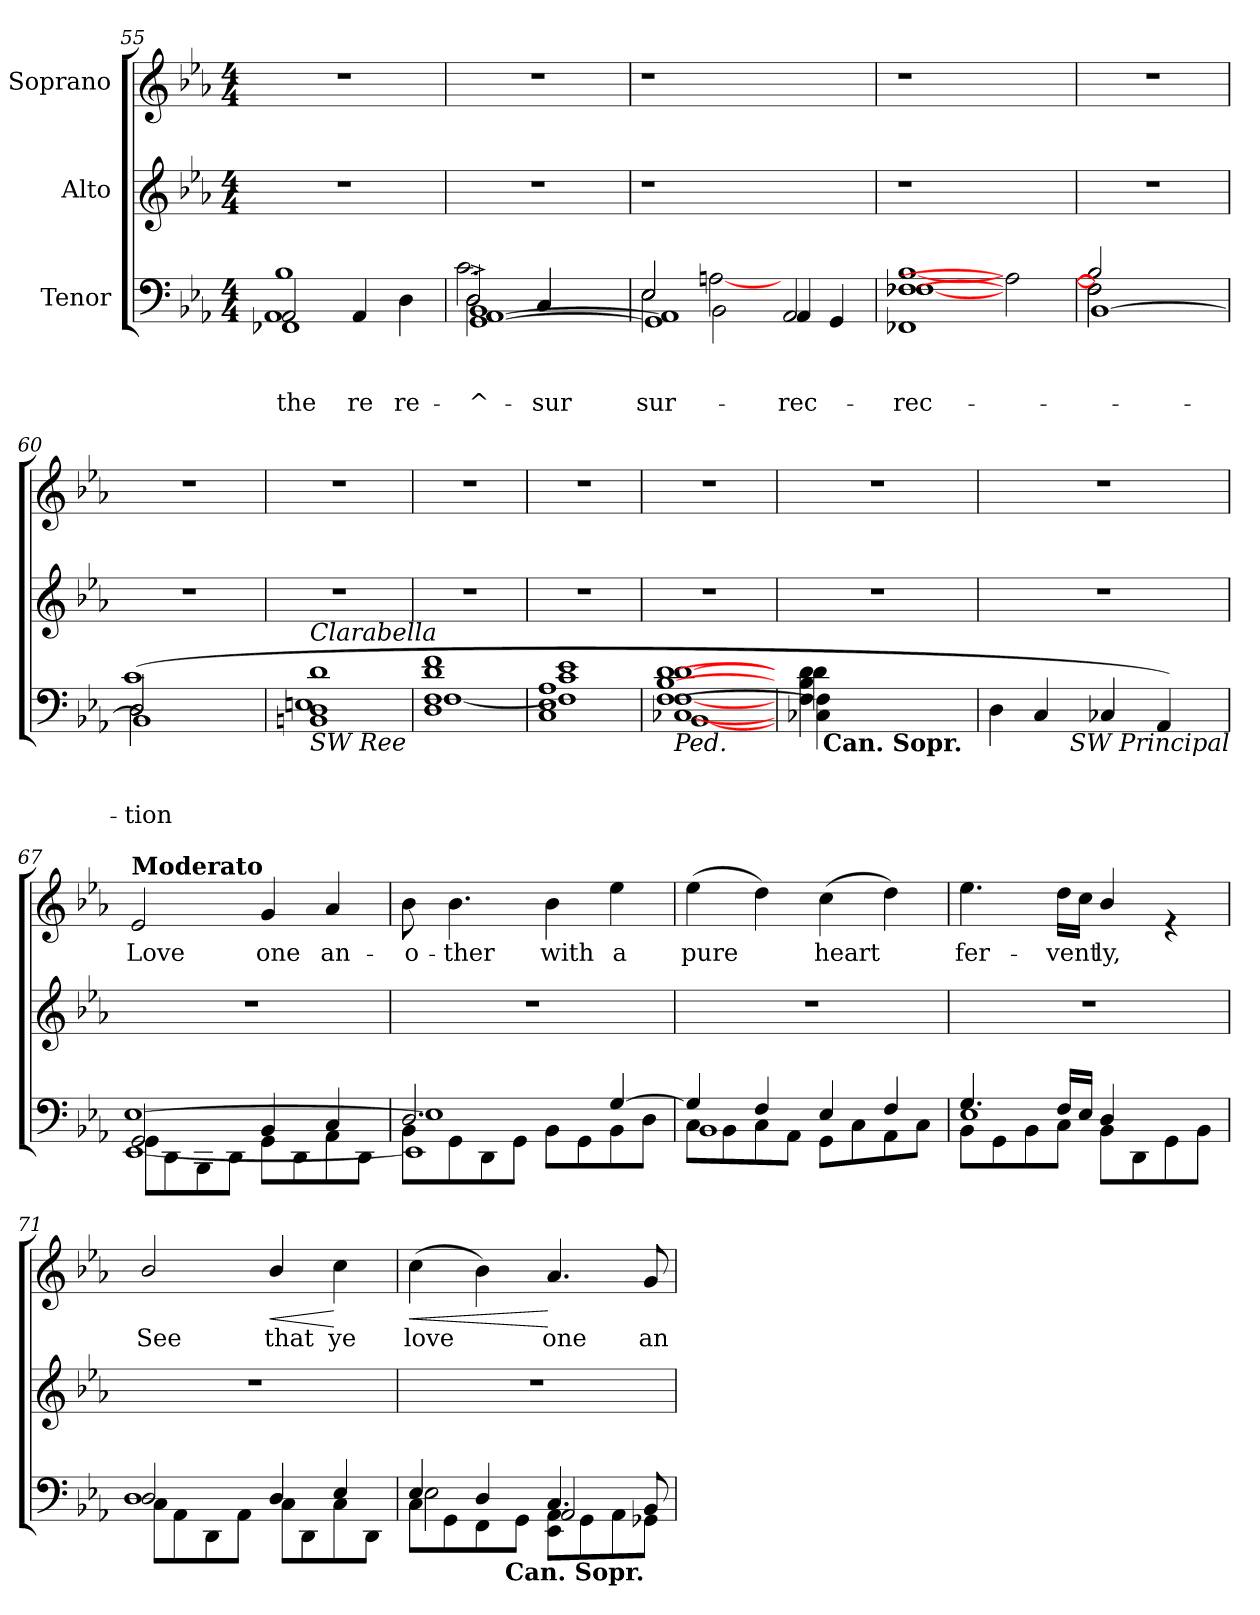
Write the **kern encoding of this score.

**kern	**text	**text	**text	**kern	**kern	**text	**dynam
*part3	*part3	*part3	*part3	*part2	*part1	*part1	*part1
*staff3	*staff3	*staff3	*staff3	*staff2	*staff1	*staff1	*staff1
*I"Tenor	*	*	*	*I"Alto	*I"Soprano	*	*
*clefF4	*	*	*	*clefG2	*clefG2	*	*
*k[b-e-a-]	*	*	*	*k[b-e-a-]	*k[b-e-a-]	*	*
*E-:	*	*	*	*E-:	*E-:	*	*
*M4/4	*	*	*	*M4/4	*M4/4	*	*
=55	=55	=55	=55	=55	=55	=55	=55
!	!	!	!LO:LY:b	!	!	!	!
*^	*	*	*	*	*	*	*
*	*^	*	*	*	*	*	*	*
*	*	*^	*	*	*	*	*	*	*
2AA-/	1AA-	1FF-X	1B-	.	.	the	1r	1r	.	.
!	!	!	!	!	!	!LO:LY:b	!	!	!	!
4AA-/	.	.	.	.	.	re	.	.	.	.
!	!	!	!	!	!	!LO:LY:b	!	!	!	!
4D\	.	.	.	.	.	re-	.	.	.	.
=56	=56	=56	=56	=56	=56	=56	=56	=56	=56	=56
!	!	!	!	!	!	!LO:LY:b	!	!	!	!
2D\	2D/	[>1GG^< [>1AA-^< 1BB-^<	2.c\	.	.	-^-	1r	1r	.	.
!	!	!	!	!	!	!LO:LY:b	!	!	!	!
4C/	4C/	.	.	.	.	-sur	.	.	.	.
4ryy	4ryy	.	4ryy	.	.	.	.	.	.	.
=57	=57	=57	=57	=57	=57	=57	=57	=57	=57	=57
!	!	!	!	!	!	!LO:LY:b	!	!	!	!
*	*	*v	*v	*	*	*	*	*	*	*
2E-\	2E-/	1GG] 1AA-]	.	.	sur-	1r	1r	.	.
2BB-\	[2An	.	.	.	.	.	.	.	.
!	!	!	!	!	!LO:LY:b	!	!	!	!
2AA-/	2ryy	4AA-/	.	.	-rec-	2ryy	2ryy	.	.
.	.	4GG/	.	.	.	.	.	.	.
=58	=58	=58	=58	=58	=58	=58	=58	=58	=58
!	!	!	!	!	!LO:LY:b	!	!	!	!
*	*	*^	*	*	*	*	*	*	*
[>1F-X	[>1F-X	1FF-X	[<1B-	.	.	-rec-	1r	1r	.	.
2ryy	2A]	2ryy	2ryy	.	.	.	2ryy	2ryy	.	.
=59	=59	=59	=59	=59	=59	=59	=59	=59	=59	=59
2F-\]	2F-\]	[<1BB-	2B-/]	.	.	.	1r	1r	.	.
2ryy	2ryy	.	2ryy	.	.	.	.	.	.	.
!!LO:LB:g=z
=60	=60	=60	=60	=60	=60	=60	=60	=60	=60	=60
!	!	!	!	!	!	!LO:LY:b	!	!	!	!
(>2D\	2D/	1BB-]	1c	.	.	-tion	1r	1r	.	.
2ryy	2ryy	.	.	.	.	.	.	.	.	.
!!LO:LB:g=z
=61	=61	=61	=61	=61	=61	=61	=61	=61	=61	=61
!LO:TX:a:i:t=Clarabella	!	!	!	!	!	!	!	!	!	!
!LO:TX:b:i:t=SW Ree	!	!	!	!	!	!	!	!	!	!
1D	1BBn	1d	1En	.	.	.	1r	1r	.	.
=62	=62	=62	=62	=62	=62	=62	=62	=62	=62	=62
1F	1D	1d 1f	[>1F	.	.	.	1r	1r	.	.
=63	=63	=63	=63	=63	=63	=63	=63	=63	=63	=63
1A-	1C 1E-	1c 1e-	1F]	.	.	.	1r	1r	.	.
=64	=64	=64	=64	=64	=64	=64	=64	=64	=64	=64
!LO:TX:b:i:t=Ped.	!	!	!	!	!	!	!	!	!	!
[>1d	[>1C-X [>1F	[>1F [>1B- [>1d	[1BB-	.	.	.	1r	1r	.	.
=65	=65	=65	=65	=65	=65	=65	=65	=65	=65	=65
48ryy	4d\	4C-\ 4F\]	4F\ 4B-\ 4d\	.	.	.	1r	1r	.	.
!LO:TX:b:B:t=Can. Sopr.	!	!	!	!	!	!	!	!	!	!
2.ryy	.	.	.	.	.	.	.	.	.	.
.	2.ryy	2.ryy	2.ryy	.	.	.	.	.	.	.
48%11ryy	.	.	.	.	.	.	.	.	.	.
*v	*v	*v	*v	*	*	*	*	*	*	*
=66	=66	=66	=66	=66	=66	=66	=66
!LO:TX:b:Bi:t=rit.	!	!	!	!	!	!	!
*^	*	*	*	*	*	*	*
4D\	3ryy	.	.	.	1r	1r	.	.
4C/	.	.	.	.	.	.	.	.
.	48.ryy	.	.	.	.	.	.	.
!	!LO:TX:b:i:t=SW Principal	!	!	!	!	!	!	!
.	3ryy	.	.	.	.	.	.	.
4C-X/	.	.	.	.	.	.	.	.
.	6ryy	.	.	.	.	.	.	.
4AA-/)	.	.	.	.	.	.	.	.
.	12ryy	.	.	.	.	.	.	.
.	24ryy	.	.	.	.	.	.	.
.	96ryy	.	.	.	.	.	.	.
=67	=67	=67	=67	=67	=67	=67	=67	=67
*^	*^	*	*	*	*	*	*	*
!	!	!	!	!	!	!	!	!LO:TX:a:B:t=Moderato	!	!
!	!	!	!	!	!	!	!	!	!LO:LY:b	!
2GG/	8GG\L	[>1E-	[>1EE-	.	.	.	1r	2e-/	Love	.
.	8DD\	.	.	.	.	.	.	.	.	.
.	8BBB-\	.	.	.	.	.	.	.	.	.
.	8DD\J	.	.	.	.	.	.	.	.	.
!	!	!	!	!	!	!	!	!	!LO:LY:b	!
4BB-/	8GG\L	.	.	.	.	.	.	4g/	one	.
.	8DD\	.	.	.	.	.	.	.	.	.
!	!	!	!	!	!	!	!	!	!LO:LY:b	!
4C/	8AA-\	.	.	.	.	.	.	4a-/	an-	.
.	8DD\J	.	.	.	.	.	.	.	.	.
!!LO:LB:g=z
=68	=68	=68	=68	=68	=68	=68	=68	=68	=68	=68
!	!	!	!	!	!	!	!	!	!LO:LY:b	!
2.D/	8BB-\L	1E-]	1EE-]	.	.	.	1r	8b-\	-o-	.
!	!	!	!	!	!	!	!	!	!LO:LY:b	!
.	8GG\	.	.	.	.	.	.	4.b-\	-ther	.
.	8DD\	.	.	.	.	.	.	.	.	.
.	8GG\J	.	.	.	.	.	.	.	.	.
!	!	!	!	!	!	!	!	!	!LO:LY:b	!
.	8BB-\L	.	.	.	.	.	.	4b-\	with	.
.	8GG\	.	.	.	.	.	.	.	.	.
!	!	!	!	!	!	!	!	!	!LO:LY:b	!
[<4G/	8BB-\	.	.	.	.	.	.	4ee-\	a	.
.	8D\J	.	.	.	.	.	.	.	.	.
*	*	*v	*v	*	*	*	*	*	*	*
!!LO:LB:g=z
=69	=69	=69	=69	=69	=69	=69	=69	=69	=69
!	!	!	!	!	!	!	!	!LO:LY:b	!
4G/]	8C\L	1BB-	.	.	.	1r	(>4ee-\	pure	.
.	8BB-\	.	.	.	.	.	.	.	.
4F/	8C\	.	.	.	.	.	4dd\)	.	.
.	8AA-\J	.	.	.	.	.	.	.	.
!	!	!	!	!	!	!	!	!LO:LY:b	!
4E-/	8GG\L	.	.	.	.	.	(>4cc\	heart	.
.	8C\	.	.	.	.	.	.	.	.
4F/	8AA-\	.	.	.	.	.	4dd\)	.	.
.	8C\J	.	.	.	.	.	.	.	.
=70	=70	=70	=70	=70	=70	=70	=70	=70	=70
!	!	!	!	!	!	!	!	!LO:LY:b	!
4.G/	8BB-\L	1E-	.	.	.	1r	4.ee-\	fer-	.
.	8GG\	.	.	.	.	.	.	.	.
.	8BB-\	.	.	.	.	.	.	.	.
!	!	!	!	!	!	!	!	!LO:LY:b	!
16F/LL	8C\J	.	.	.	.	.	16dd\LL	-vent	.
16E-/JJ	.	.	.	.	.	.	16cc\JJ	.	.
!	!	!	!	!	!	!	!	!LO:LY:b	!
4D/	8BB-\L	.	.	.	.	.	4b-/	ly,	.
.	8DD\	.	.	.	.	.	.	.	.
4ryy	8GG\	.	.	.	.	.	4re	.	.
.	8BB-\J	.	.	.	.	.	.	.	.
=71	=71	=71	=71	=71	=71	=71	=71	=71	=71
!	!	!	!	!	!	!	!	!LO:LY:b	!
2D/	8C\L	1D	.	.	.	1r	2b-/	See	.
.	8AA-\	.	.	.	.	.	.	.	.
.	8DD\	.	.	.	.	.	.	.	.
.	8AA-\J	.	.	.	.	.	.	.	.
!	!	!	!	!	!	!	!	!LO:LY:b	!LO:HP:b
4D/	8C\L	.	.	.	.	.	4b-/	that	<
.	8DD\	.	.	.	.	.	.	.	.
!	!	!	!	!	!	!	!	!LO:LY:b	!
4E-/	8C\	.	.	.	.	.	4cc\	ye	[
.	8DD\J	.	.	.	.	.	.	.	.
=72	=72	=72	=72	=72	=72	=72	=72	=72	=72
*	*	*^	*	*	*	*	*	*	*
!	!	!	!	!	!	!	!	!	!LO:LY:b	!LO:HP:b
48%17ryy	4E-/	8C\L	2E-\	.	.	.	1r	(>4cc\	love	<
.	.	8GG\	.	.	.	.	.	.	.	.
.	4D/	8FF\	.	.	.	.	.	4b-\)	.	.
!LO:TX:b:B:t=Can. Sopr.	!	!	!	!	!	!	!	!	!	!
48%31ryy	.	.	.	.	.	.	.	.	.	.
.	.	8GG\J	.	.	.	.	.	.	.	.
!	!	!	!	!	!	!	!	!	!LO:LY:b	!
.	4.C/	8EE-\ 8AA-\L	2AA-/	.	.	.	.	4.a-/	one	[
.	.	8GG\	.	.	.	.	.	.	.	.
.	.	8AA-\	.	.	.	.	.	.	.	.
!	!	!	!	!	!	!	!	!	!LO:LY:b	!
.	8BB-/	8GG-X\J	.	.	.	.	.	8g/	an-	.
*v	*v	*v	*v	*	*	*	*	*	*	*
=	=	=	=	=	=	=	=
*-	*-	*-	*-	*-	*-	*-	*-
